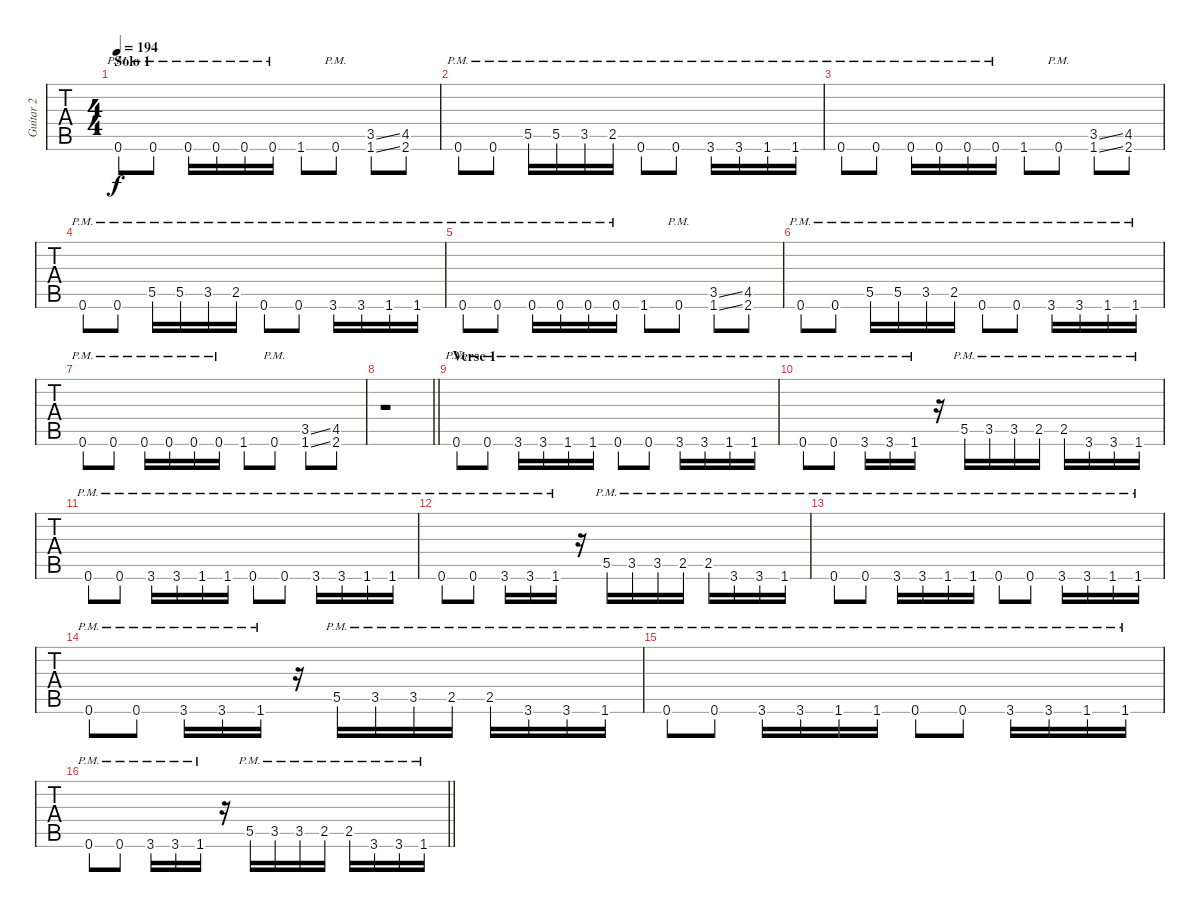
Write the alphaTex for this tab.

\track ("Guitar 2" "Guitar 2") {instrument distortionguitar}
\staff {tabs}
\tuning (B3 Gb3 D3 A2 E2 B1) {hide}
\ts (4 4)
\section ("" "Solo 1")
\tempo 194
\clef g2
\ks c
0.6{pm}.8{dy f} 0.6{pm}.8 0.6{pm}.16 0.6{pm}.16 0.6{pm}.16 0.6{pm}.16 1.6.8 0.6{pm}.8 (3.5{ss} 1.6{ss}).8 (4.5 2.6).8 |
0.6{pm}.8 0.6{pm}.8 5.5{pm}.16 5.5{pm}.16 3.5{pm}.16 2.5{pm}.16 0.6{pm}.8 0.6{pm}.8 3.6{pm}.16 3.6{pm}.16 1.6{pm}.16 1.6{pm}.16 |
0.6{pm}.8 0.6{pm}.8 0.6{pm}.16 0.6{pm}.16 0.6{pm}.16 0.6{pm}.16 1.6.8 0.6{pm}.8 (3.5{ss} 1.6{ss}).8 (4.5 2.6).8 |
0.6{pm}.8 0.6{pm}.8 5.5{pm}.16 5.5{pm}.16 3.5{pm}.16 2.5{pm}.16 0.6{pm}.8 0.6{pm}.8 3.6{pm}.16 3.6{pm}.16 1.6{pm}.16 1.6{pm}.16 |
0.6{pm}.8 0.6{pm}.8 0.6{pm}.16 0.6{pm}.16 0.6{pm}.16 0.6{pm}.16 1.6.8 0.6{pm}.8 (3.5{ss} 1.6{ss}).8 (4.5 2.6).8 |
0.6{pm}.8 0.6{pm}.8 5.5{pm}.16 5.5{pm}.16 3.5{pm}.16 2.5{pm}.16 0.6{pm}.8 0.6{pm}.8 3.6{pm}.16 3.6{pm}.16 1.6{pm}.16 1.6{pm}.16 |
0.6{pm}.8 0.6{pm}.8 0.6{pm}.16 0.6{pm}.16 0.6{pm}.16 0.6{pm}.16 1.6.8 0.6{pm}.8 (3.5{ss} 1.6{ss}).8 (4.5 2.6).8 |
\barLineRight lightlight
r.1 |
\section ("" "Verse 1")
0.6{pm}.8 0.6{pm}.8 3.6{pm}.16 3.6{pm}.16 1.6{pm}.16 1.6{pm}.16 0.6{pm}.8 0.6{pm}.8 3.6{pm}.16 3.6{pm}.16 1.6{pm}.16 1.6{pm}.16 |
0.6{pm}.8 0.6{pm}.8 3.6{pm}.16 3.6{pm}.16 1.6{pm}.16 r.16 5.5{pm}.16 3.5{pm}.16 3.5{pm}.16 2.5{pm}.16 2.5{pm}.16 3.6{pm}.16 3.6{pm}.16 1.6{pm}.16 |
0.6{pm}.8 0.6{pm}.8 3.6{pm}.16 3.6{pm}.16 1.6{pm}.16 1.6{pm}.16 0.6{pm}.8 0.6{pm}.8 3.6{pm}.16 3.6{pm}.16 1.6{pm}.16 1.6{pm}.16 |
0.6{pm}.8 0.6{pm}.8 3.6{pm}.16 3.6{pm}.16 1.6{pm}.16 r.16 5.5{pm}.16 3.5{pm}.16 3.5{pm}.16 2.5{pm}.16 2.5{pm}.16 3.6{pm}.16 3.6{pm}.16 1.6{pm}.16 |
0.6{pm}.8 0.6{pm}.8 3.6{pm}.16 3.6{pm}.16 1.6{pm}.16 1.6{pm}.16 0.6{pm}.8 0.6{pm}.8 3.6{pm}.16 3.6{pm}.16 1.6{pm}.16 1.6{pm}.16 |
0.6{pm}.8 0.6{pm}.8 3.6{pm}.16 3.6{pm}.16 1.6{pm}.16 r.16 5.5{pm}.16 3.5{pm}.16 3.5{pm}.16 2.5{pm}.16 2.5{pm}.16 3.6{pm}.16 3.6{pm}.16 1.6{pm}.16 |
0.6{pm}.8 0.6{pm}.8 3.6{pm}.16 3.6{pm}.16 1.6{pm}.16 1.6{pm}.16 0.6{pm}.8 0.6{pm}.8 3.6{pm}.16 3.6{pm}.16 1.6{pm}.16 1.6{pm}.16 |
\barLineRight lightlight
0.6{pm}.8 0.6{pm}.8 3.6{pm}.16 3.6{pm}.16 1.6{pm}.16 r.16 5.5{pm}.16 3.5{pm}.16 3.5{pm}.16 2.5{pm}.16 2.5{pm}.16 3.6{pm}.16 3.6{pm}.16 1.6{pm}.16
